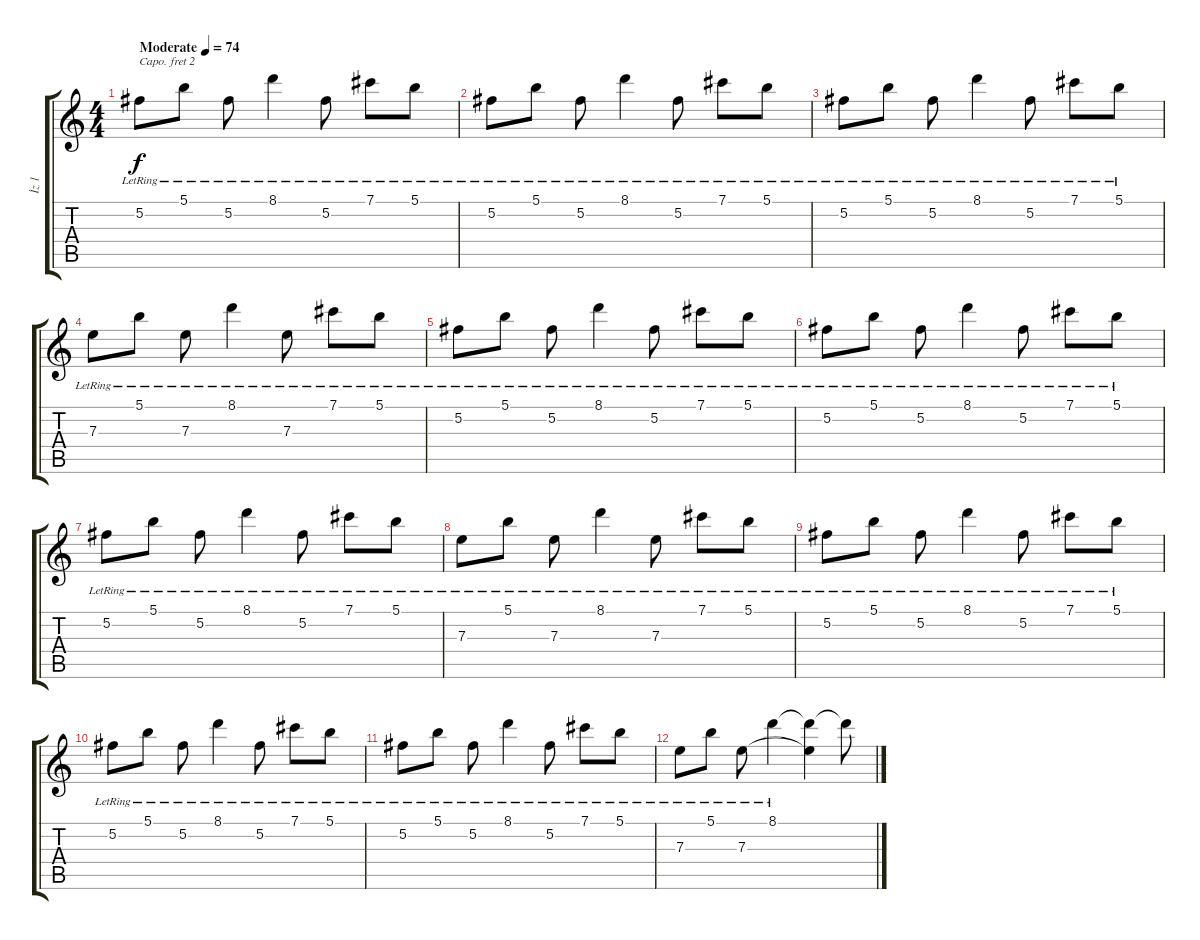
\track ("İz 1" "İz 1") {instrument electricguitarmuted}
\staff {score tabs}
\capo 2
\tuning (E4 B3 G3 D3 A2 E2) {hide}
\ts (4 4)
\tempo (74 "Moderate")
\clef g2
\ks c
5.2{lr}.8{dy f instrument electricguitarmuted} 5.1{lr}.8 5.2{lr}.8 8.1{lr}.4 5.2{lr}.8 7.1{lr}.8 5.1{lr}.8 |
5.2{lr}.8 5.1{lr}.8 5.2{lr}.8 8.1{lr}.4 5.2{lr}.8 7.1{lr}.8 5.1{lr}.8 |
5.2{lr}.8 5.1{lr}.8 5.2{lr}.8 8.1{lr}.4 5.2{lr}.8 7.1{lr}.8 5.1{lr}.8 |
7.3{lr}.8 5.1{lr}.8 7.3{lr}.8 8.1{lr}.4 7.3{lr}.8 7.1{lr}.8 5.1{lr}.8 |
5.2{lr}.8 5.1{lr}.8 5.2{lr}.8 8.1{lr}.4 5.2{lr}.8 7.1{lr}.8 5.1{lr}.8 |
5.2{lr}.8 5.1{lr}.8 5.2{lr}.8 8.1{lr}.4 5.2{lr}.8 7.1{lr}.8 5.1{lr}.8 |
5.2{lr}.8 5.1{lr}.8 5.2{lr}.8 8.1{lr}.4 5.2{lr}.8 7.1{lr}.8 5.1{lr}.8 |
7.3{lr}.8 5.1{lr}.8 7.3{lr}.8 8.1{lr}.4 7.3{lr}.8 7.1{lr}.8 5.1{lr}.8 |
5.2{lr}.8 5.1{lr}.8 5.2{lr}.8 8.1{lr}.4 5.2{lr}.8 7.1{lr}.8 5.1{lr}.8 |
5.2{lr}.8 5.1{lr}.8 5.2{lr}.8 8.1{lr}.4 5.2{lr}.8 7.1{lr}.8 5.1{lr}.8 |
5.2{lr}.8 5.1{lr}.8 5.2{lr}.8 8.1{lr}.4 5.2{lr}.8 7.1{lr}.8 5.1{lr}.8 |
7.3{lr}.8 5.1{lr}.8 7.3{lr}.8 8.1{lr}.4 (8.1{t} 7.3{t}).4 8.1{t}.8
